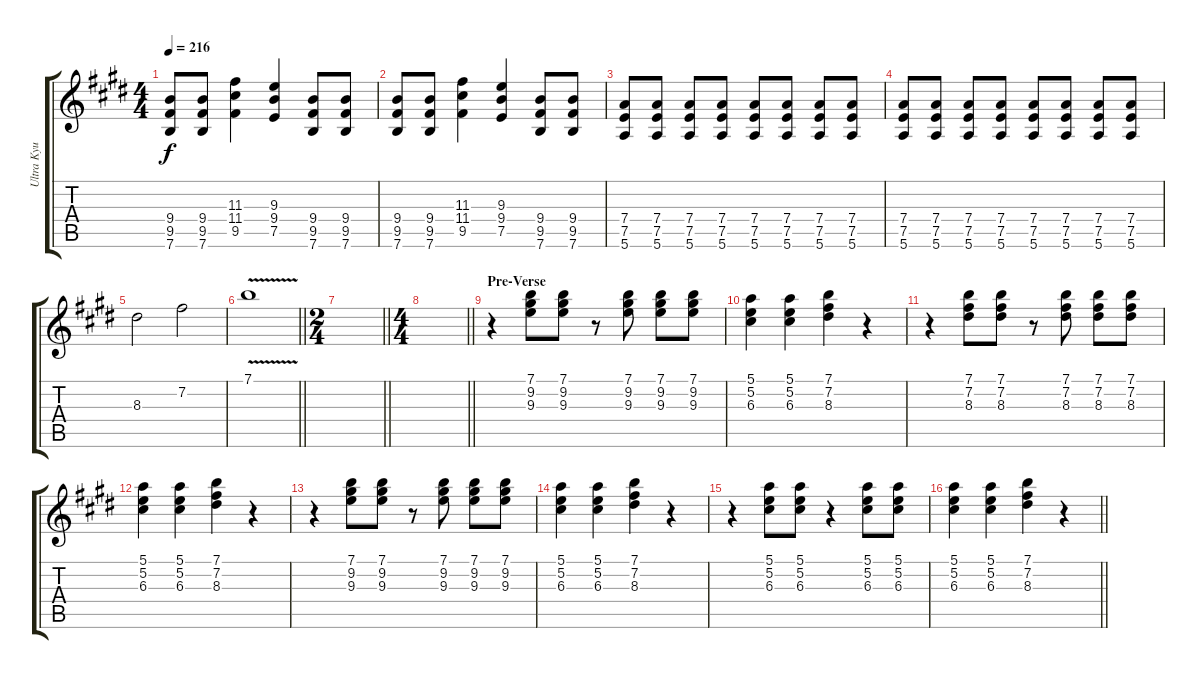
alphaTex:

\track ("Ultra Kyu" "Ultra Kyu") {instrument electricguitarclean}
\staff {score tabs}
\tuning (E4 B3 G3 D3 A2 E2) {hide}
\ts (4 4)
\tempo 216
\clef g2
\ks e
(9.4 9.5 7.6).8{dy f} (9.4 9.5 7.6).8 (11.3 11.4 9.5).4 (9.3 9.4 7.5).4 (9.4 9.5 7.6).8 (9.4 9.5 7.6).8 |
(9.4 9.5 7.6).8 (9.4 9.5 7.6).8 (11.3 11.4 9.5).4 (9.3 9.4 7.5).4 (9.4 9.5 7.6).8 (9.4 9.5 7.6).8 |
(7.4 7.5 5.6).8 (7.4 7.5 5.6).8 (7.4 7.5 5.6).8 (7.4 7.5 5.6).8 (7.4 7.5 5.6).8 (7.4 7.5 5.6).8 (7.4 7.5 5.6).8 (7.4 7.5 5.6).8 |
(7.4 7.5 5.6).8 (7.4 7.5 5.6).8 (7.4 7.5 5.6).8 (7.4 7.5 5.6).8 (7.4 7.5 5.6).8 (7.4 7.5 5.6).8 (7.4 7.5 5.6).8 (7.4 7.5 5.6).8 |
8.3.2 7.2.2 |
\barLineRight lightlight
7.1{v}.1 |
\ts (2 4)
\barLineRight lightlight
|
\ts (4 4)
\barLineRight lightlight
|
\section ("" "Pre-Verse")
r.4 (7.1 9.2 9.3).8 (7.1 9.2 9.3).8 r.8 (7.1 9.2 9.3).8 (7.1 9.2 9.3).8 (7.1 9.2 9.3).8 |
(5.1 5.2 6.3).4 (5.1 5.2 6.3).4 (7.1 7.2 8.3).4 r.4 |
r.4 (7.1 7.2 8.3).8 (7.1 7.2 8.3).8 r.8 (7.1 7.2 8.3).8 (7.1 7.2 8.3).8 (7.1 7.2 8.3).8 |
(5.1 5.2 6.3).4 (5.1 5.2 6.3).4 (7.1 7.2 8.3).4 r.4 |
r.4 (7.1 9.2 9.3).8 (7.1 9.2 9.3).8 r.8 (7.1 9.2 9.3).8 (7.1 9.2 9.3).8 (7.1 9.2 9.3).8 |
(5.1 5.2 6.3).4 (5.1 5.2 6.3).4 (7.1 7.2 8.3).4 r.4 |
r.4 (5.1 5.2 6.3).8 (5.1 5.2 6.3).8 r.4 (5.1 5.2 6.3).8 (5.1 5.2 6.3).8 |
\barLineRight lightlight
(5.1 5.2 6.3).4 (5.1 5.2 6.3).4 (7.1 7.2 8.3).4 r.4
